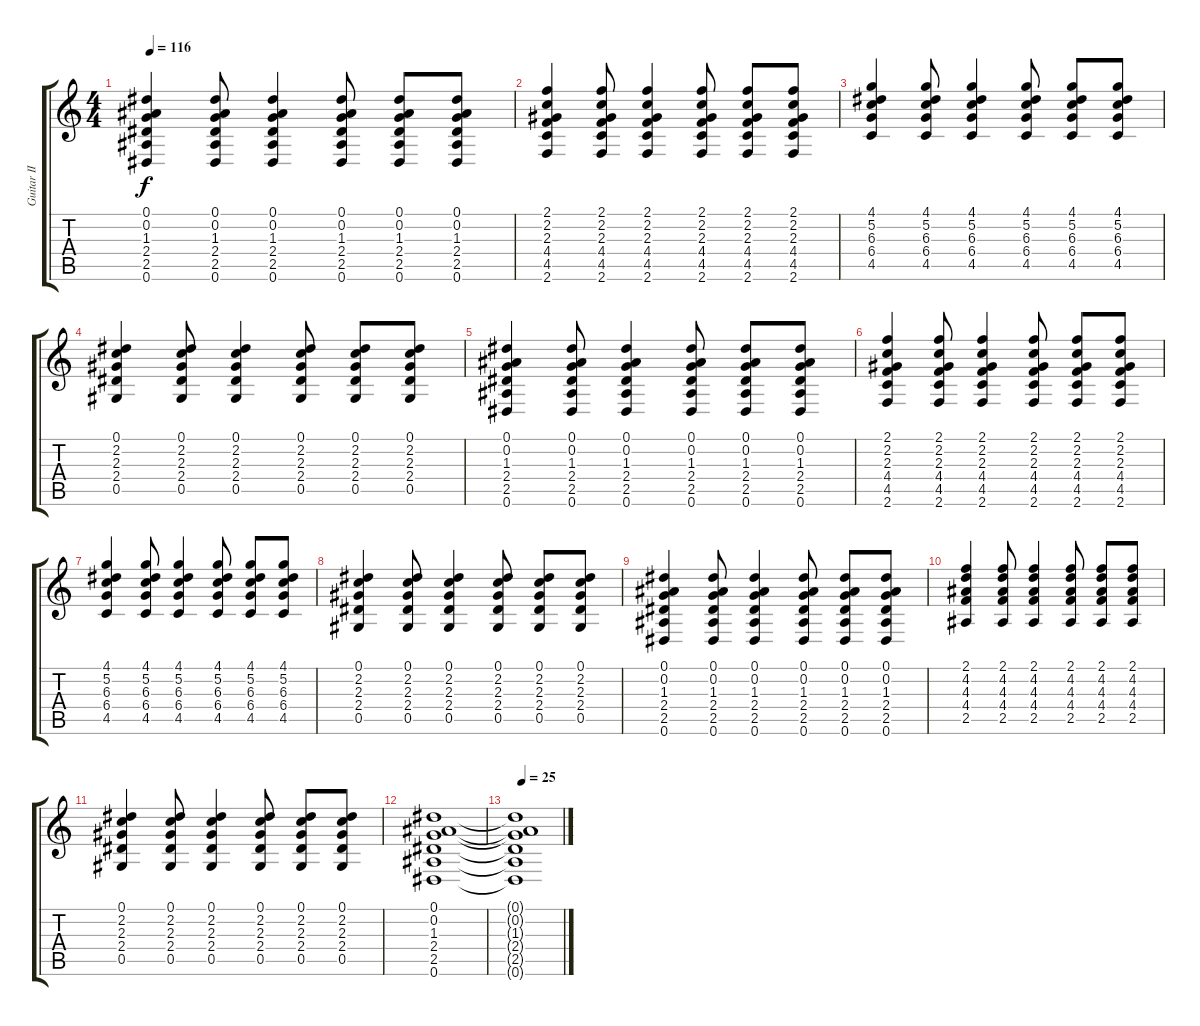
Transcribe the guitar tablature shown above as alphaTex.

\track ("Guitar II" "Guitar II") {instrument electricguitarjazz}
\staff {score tabs}
\tuning (Eb4 Bb3 Gb3 Db3 Ab2 Eb2) {hide}
\ts (4 4)
\tempo 116
\clef g2
\ks c
(0.1 0.2 1.3 2.4 2.5 0.6).4{dy f} (0.1 0.2 1.3 2.4 2.5 0.6).8 (0.1 0.2 1.3 2.4 2.5 0.6).4 (0.1 0.2 1.3 2.4 2.5 0.6).8 (0.1 0.2 1.3 2.4 2.5 0.6).8 (0.1 0.2 1.3 2.4 2.5 0.6).8 |
(2.1 2.2 2.3 4.4 4.5 2.6).4 (2.1 2.2 2.3 4.4 4.5 2.6).8 (2.1 2.2 2.3 4.4 4.5 2.6).4 (2.1 2.2 2.3 4.4 4.5 2.6).8 (2.1 2.2 2.3 4.4 4.5 2.6).8 (2.1 2.2 2.3 4.4 4.5 2.6).8 |
(4.1 5.2 6.3 6.4 4.5).4 (4.1 5.2 6.3 6.4 4.5).8 (4.1 5.2 6.3 6.4 4.5).4 (4.1 5.2 6.3 6.4 4.5).8 (4.1 5.2 6.3 6.4 4.5).8 (4.1 5.2 6.3 6.4 4.5).8 |
(0.1 2.2 2.3 2.4 0.5).4 (0.1 2.2 2.3 2.4 0.5).8 (0.1 2.2 2.3 2.4 0.5).4 (0.1 2.2 2.3 2.4 0.5).8 (0.1 2.2 2.3 2.4 0.5).8 (0.1 2.2 2.3 2.4 0.5).8 |
(0.1 0.2 1.3 2.4 2.5 0.6).4 (0.1 0.2 1.3 2.4 2.5 0.6).8 (0.1 0.2 1.3 2.4 2.5 0.6).4 (0.1 0.2 1.3 2.4 2.5 0.6).8 (0.1 0.2 1.3 2.4 2.5 0.6).8 (0.1 0.2 1.3 2.4 2.5 0.6).8 |
(2.1 2.2 2.3 4.4 4.5 2.6).4 (2.1 2.2 2.3 4.4 4.5 2.6).8 (2.1 2.2 2.3 4.4 4.5 2.6).4 (2.1 2.2 2.3 4.4 4.5 2.6).8 (2.1 2.2 2.3 4.4 4.5 2.6).8 (2.1 2.2 2.3 4.4 4.5 2.6).8 |
(4.1 5.2 6.3 6.4 4.5).4 (4.1 5.2 6.3 6.4 4.5).8 (4.1 5.2 6.3 6.4 4.5).4 (4.1 5.2 6.3 6.4 4.5).8 (4.1 5.2 6.3 6.4 4.5).8 (4.1 5.2 6.3 6.4 4.5).8 |
(0.1 2.2 2.3 2.4 0.5).4 (0.1 2.2 2.3 2.4 0.5).8 (0.1 2.2 2.3 2.4 0.5).4 (0.1 2.2 2.3 2.4 0.5).8 (0.1 2.2 2.3 2.4 0.5).8 (0.1 2.2 2.3 2.4 0.5).8 |
(0.1 0.2 1.3 2.4 2.5 0.6).4 (0.1 0.2 1.3 2.4 2.5 0.6).8 (0.1 0.2 1.3 2.4 2.5 0.6).4 (0.1 0.2 1.3 2.4 2.5 0.6).8 (0.1 0.2 1.3 2.4 2.5 0.6).8 (0.1 0.2 1.3 2.4 2.5 0.6).8 |
(2.1 4.2 4.3 4.4 2.5).4 (2.1 4.2 4.3 4.4 2.5).8 (2.1 4.2 4.3 4.4 2.5).4 (2.1 4.2 4.3 4.4 2.5).8 (2.1 4.2 4.3 4.4 2.5).8 (2.1 4.2 4.3 4.4 2.5).8 |
(0.1 2.2 2.3 2.4 0.5).4 (0.1 2.2 2.3 2.4 0.5).8 (0.1 2.2 2.3 2.4 0.5).4 (0.1 2.2 2.3 2.4 0.5).8 (0.1 2.2 2.3 2.4 0.5).8 (0.1 2.2 2.3 2.4 0.5).8 |
(0.1 0.2 1.3 2.4 2.5 0.6).1 |
\tempo 25
(0.1{t} 0.2{t} 1.3{t} 2.4{t} 2.5{t} 0.6{t}).1
